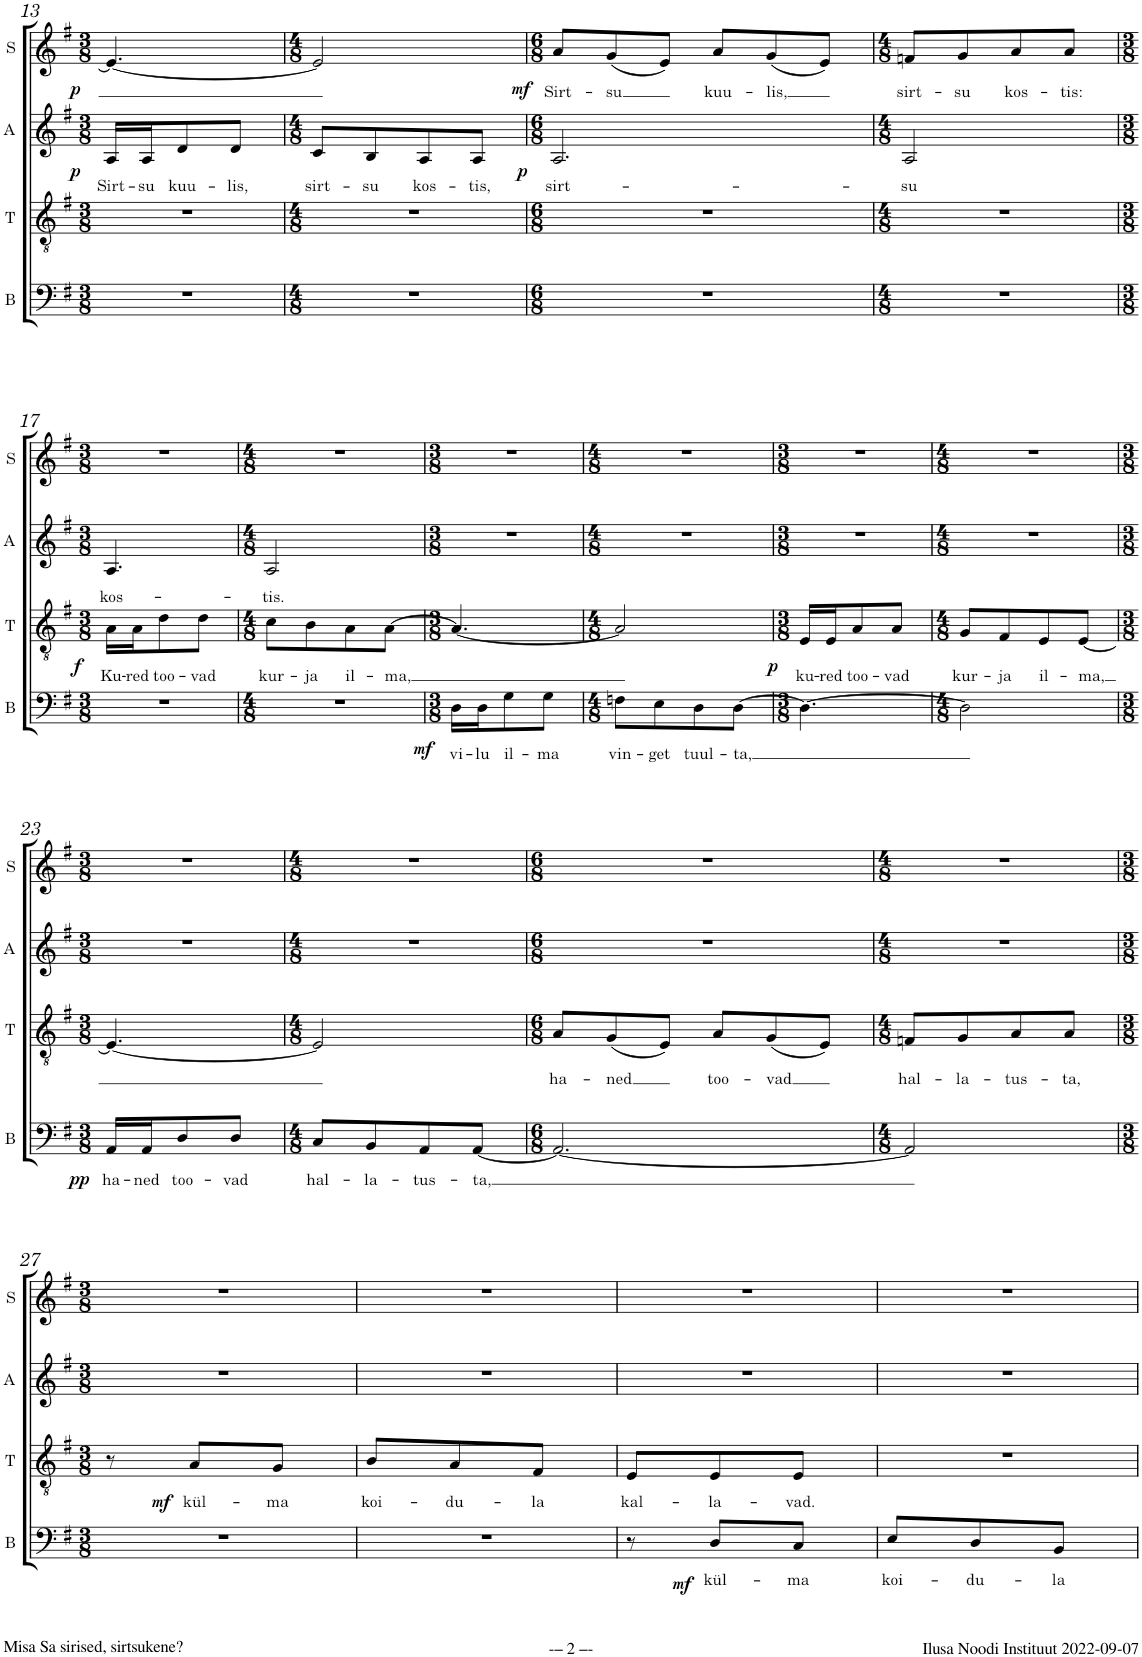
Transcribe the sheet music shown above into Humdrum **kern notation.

**kern	**text	**dynam	**kern	**text	**dynam	**kern	**text	**dynam	**kern	**text	**dynam
*part4	*part4	*part4	*part3	*part3	*part3	*part2	*part2	*part2	*part1	*part1	*part1
*staff4	*staff4	*staff4	*staff3	*staff3	*staff3	*staff2	*staff2	*staff2	*staff1	*staff1	*staff1
*I"Bass	*	*	*I"Tenor	*	*	*I"Alto	*	*	*I"Soprano	*	*
*I'B	*	*	*I'T	*	*	*I'A	*	*	*I'S	*	*
!!LO:PB:g=z
*clefF4	*	*	*clefGv2	*	*	*clefG2	*	*	*clefG2	*	*
*	*	*	*	*	*	*Trd1c2	*	*	*	*	*
*k[f#]	*	*	*k[f#]	*	*	*k[f#]	*	*	*k[f#]	*	*
*M3/8	*	*	*M3/8	*	*	*M3/8	*	*	*M3/8	*	*
=13	=13	=13	=13	=13	=13	=13	=13	=13	=13	=13	=13
!	!	!	!	!	!	!	!LO:LY:b	!LO:DY:b	!	!	!LO:DY:b
4.r	.	.	4.r	.	.	16A/LL	Sirt-	p	4.e/_	.	p
!	!	!	!	!	!	!	!LO:LY:b	!	!	!	!
.	.	.	.	.	.	16A/J	-su	.	.	.	.
!	!	!	!	!	!	!	!LO:LY:b	!	!	!	!
.	.	.	.	.	.	8d/	kuu-	.	.	.	.
!	!	!	!	!	!	!	!LO:LY:b	!	!	!	!
.	.	.	.	.	.	8d/J	-lis,	.	.	.	.
=14	=14	=14	=14	=14	=14	=14	=14	=14	=14	=14	=14
*M4/8	*	*	*M4/8	*	*	*M4/8	*	*	*M4/8	*	*
!	!	!	!	!	!	!	!LO:LY:b	!	!	!	!
2r	.	.	2r	.	.	8c/L	sirt-	.	2e/]	.	.
!	!	!	!	!	!	!	!LO:LY:b	!	!	!	!
.	.	.	.	.	.	8B/	-su	.	.	.	.
!	!	!	!	!	!	!	!LO:LY:b	!	!	!	!
.	.	.	.	.	.	8A/	kos-	.	.	.	.
!	!	!	!	!	!	!	!LO:LY:b	!	!	!	!
.	.	.	.	.	.	8A/J	-tis,	.	.	.	.
=15	=15	=15	=15	=15	=15	=15	=15	=15	=15	=15	=15
*M6/8	*	*	*M6/8	*	*	*M6/8	*	*	*M6/8	*	*
!	!	!	!	!	!	!	!LO:LY:b	!LO:DY:b	!	!LO:LY:b	!LO:DY:b
2.r	.	.	2.r	.	.	2.A/	sirt-	p	8a/L	Sirt-	mf
!	!	!	!	!	!	!	!	!	!	!LO:LY:b	!
.	.	.	.	.	.	.	.	.	(8g/	-su	.
.	.	.	.	.	.	.	.	.	8e/J)	.	.
!	!	!	!	!	!	!	!	!	!	!LO:LY:b	!
.	.	.	.	.	.	.	.	.	8a/L	kuu-	.
!	!	!	!	!	!	!	!	!	!	!LO:LY:b	!
.	.	.	.	.	.	.	.	.	(8g/	-lis,	.
.	.	.	.	.	.	.	.	.	8e/J)	.	.
=16	=16	=16	=16	=16	=16	=16	=16	=16	=16	=16	=16
*M4/8	*	*	*M4/8	*	*	*M4/8	*	*	*M4/8	*	*
!	!	!	!	!	!	!	!LO:LY:b	!	!	!LO:LY:b	!
2r	.	.	2r	.	.	2A/	-su	.	8fn/L	sirt-	.
!	!	!	!	!	!	!	!	!	!	!LO:LY:b	!
.	.	.	.	.	.	.	.	.	8g/	-su	.
!	!	!	!	!	!	!	!	!	!	!LO:LY:b	!
.	.	.	.	.	.	.	.	.	8a/	kos-	.
!	!	!	!	!	!	!	!	!	!	!LO:LY:b	!
.	.	.	.	.	.	.	.	.	8a/J	-tis:	.
!!LO:LB:g=z
=17	=17	=17	=17	=17	=17	=17	=17	=17	=17	=17	=17
*M3/8	*	*	*M3/8	*	*	*M3/8	*	*	*M3/8	*	*
!	!	!	!	!LO:LY:b	!LO:DY:b	!	!LO:LY:b	!	!	!	!
4.r	.	.	16A\LL	Ku-	f	4.A/	kos-	.	4.r	.	.
!	!	!	!	!LO:LY:b	!	!	!	!	!	!	!
.	.	.	16A\J	-red	.	.	.	.	.	.	.
!	!	!	!	!LO:LY:b	!	!	!	!	!	!	!
.	.	.	8d\	too-	.	.	.	.	.	.	.
!	!	!	!	!LO:LY:b	!	!	!	!	!	!	!
.	.	.	8d\J	-vad	.	.	.	.	.	.	.
=18	=18	=18	=18	=18	=18	=18	=18	=18	=18	=18	=18
*M4/8	*	*	*M4/8	*	*	*M4/8	*	*	*M4/8	*	*
!	!	!	!	!LO:LY:b	!	!	!LO:LY:b	!	!	!	!
2r	.	.	8c\L	kur-	.	2A/	-tis.	.	2r	.	.
!	!	!	!	!LO:LY:b	!	!	!	!	!	!	!
.	.	.	8B\	-ja	.	.	.	.	.	.	.
!	!	!	!	!LO:LY:b	!	!	!	!	!	!	!
.	.	.	8A\	il-	.	.	.	.	.	.	.
!	!	!	!	!LO:LY:b	!	!	!	!	!	!	!
.	.	.	[8A\J	-ma,	.	.	.	.	.	.	.
=19	=19	=19	=19	=19	=19	=19	=19	=19	=19	=19	=19
*M3/8	*	*	*M3/8	*	*	*M3/8	*	*	*M3/8	*	*
!	!LO:LY:b	!LO:DY:b	!	!	!	!	!	!	!	!	!
16D\LL	vi-	mf	4.A/_	.	.	4.r	.	.	4.r	.	.
!	!LO:LY:b	!	!	!	!	!	!	!	!	!	!
16D\J	-lu	.	.	.	.	.	.	.	.	.	.
!	!LO:LY:b	!	!	!	!	!	!	!	!	!	!
8G\	il-	.	.	.	.	.	.	.	.	.	.
!	!LO:LY:b	!	!	!	!	!	!	!	!	!	!
8G\J	-ma	.	.	.	.	.	.	.	.	.	.
=20	=20	=20	=20	=20	=20	=20	=20	=20	=20	=20	=20
*M4/8	*	*	*M4/8	*	*	*M4/8	*	*	*M4/8	*	*
!	!LO:LY:b	!	!	!	!	!	!	!	!	!	!
8Fn\L	vin-	.	2A/]	.	.	2r	.	.	2r	.	.
!	!LO:LY:b	!	!	!	!	!	!	!	!	!	!
8E\	-get	.	.	.	.	.	.	.	.	.	.
!	!LO:LY:b	!	!	!	!	!	!	!	!	!	!
8D\	tuul-	.	.	.	.	.	.	.	.	.	.
!	!LO:LY:b	!	!	!	!	!	!	!	!	!	!
[8D\J	-ta,	.	.	.	.	.	.	.	.	.	.
=21	=21	=21	=21	=21	=21	=21	=21	=21	=21	=21	=21
*M3/8	*	*	*M3/8	*	*	*M3/8	*	*	*M3/8	*	*
!	!	!	!	!LO:LY:b	!LO:DY:b	!	!	!	!	!	!
4.D\_	.	.	16E/LL	ku-	p	4.r	.	.	4.r	.	.
!	!	!	!	!LO:LY:b	!	!	!	!	!	!	!
.	.	.	16E/J	-red	.	.	.	.	.	.	.
!	!	!	!	!LO:LY:b	!	!	!	!	!	!	!
.	.	.	8A/	too-	.	.	.	.	.	.	.
!	!	!	!	!LO:LY:b	!	!	!	!	!	!	!
.	.	.	8A/J	-vad	.	.	.	.	.	.	.
=22	=22	=22	=22	=22	=22	=22	=22	=22	=22	=22	=22
*M4/8	*	*	*M4/8	*	*	*M4/8	*	*	*M4/8	*	*
!	!	!	!	!LO:LY:b	!	!	!	!	!	!	!
2D\]	.	.	8G/L	kur-	.	2r	.	.	2r	.	.
!	!	!	!	!LO:LY:b	!	!	!	!	!	!	!
.	.	.	8F#/	-ja	.	.	.	.	.	.	.
!	!	!	!	!LO:LY:b	!	!	!	!	!	!	!
.	.	.	8E/	il-	.	.	.	.	.	.	.
!	!	!	!	!LO:LY:b	!	!	!	!	!	!	!
.	.	.	[8E/J	-ma,	.	.	.	.	.	.	.
!!LO:LB:g=z
=23	=23	=23	=23	=23	=23	=23	=23	=23	=23	=23	=23
*M3/8	*	*	*M3/8	*	*	*M3/8	*	*	*M3/8	*	*
!	!LO:LY:b	!LO:DY:b	!	!	!	!	!	!	!	!	!
16AA/LL	ha-	pp	4.E/_	.	.	4.r	.	.	4.r	.	.
!	!LO:LY:b	!	!	!	!	!	!	!	!	!	!
16AA/J	-ned	.	.	.	.	.	.	.	.	.	.
!	!LO:LY:b	!	!	!	!	!	!	!	!	!	!
8D/	too-	.	.	.	.	.	.	.	.	.	.
!	!LO:LY:b	!	!	!	!	!	!	!	!	!	!
8D/J	-vad	.	.	.	.	.	.	.	.	.	.
=24	=24	=24	=24	=24	=24	=24	=24	=24	=24	=24	=24
*M4/8	*	*	*M4/8	*	*	*M4/8	*	*	*M4/8	*	*
!	!LO:LY:b	!	!	!	!	!	!	!	!	!	!
8C/L	hal-	.	2E/]	.	.	2r	.	.	2r	.	.
!	!LO:LY:b	!	!	!	!	!	!	!	!	!	!
8BB/	-la-	.	.	.	.	.	.	.	.	.	.
!	!LO:LY:b	!	!	!	!	!	!	!	!	!	!
8AA/	-tus-	.	.	.	.	.	.	.	.	.	.
!	!LO:LY:b	!	!	!	!	!	!	!	!	!	!
[8AA/J	-ta,	.	.	.	.	.	.	.	.	.	.
=25	=25	=25	=25	=25	=25	=25	=25	=25	=25	=25	=25
*M6/8	*	*	*M6/8	*	*	*M6/8	*	*	*M6/8	*	*
!	!	!	!	!LO:LY:b	!	!	!	!	!	!	!
2.AA/_	.	.	8A/L	ha-	.	2.r	.	.	2.r	.	.
!	!	!	!	!LO:LY:b	!	!	!	!	!	!	!
.	.	.	(8G/	-ned	.	.	.	.	.	.	.
.	.	.	8E/J)	.	.	.	.	.	.	.	.
!	!	!	!	!LO:LY:b	!	!	!	!	!	!	!
.	.	.	8A/L	too-	.	.	.	.	.	.	.
!	!	!	!	!LO:LY:b	!	!	!	!	!	!	!
.	.	.	(8G/	-vad	.	.	.	.	.	.	.
.	.	.	8E/J)	.	.	.	.	.	.	.	.
=26	=26	=26	=26	=26	=26	=26	=26	=26	=26	=26	=26
*M4/8	*	*	*M4/8	*	*	*M4/8	*	*	*M4/8	*	*
!	!	!	!	!LO:LY:b	!	!	!	!	!	!	!
2AA/]	.	.	8Fn/L	hal-	.	2r	.	.	2r	.	.
!	!	!	!	!LO:LY:b	!	!	!	!	!	!	!
.	.	.	8G/	-la-	.	.	.	.	.	.	.
!	!	!	!	!LO:LY:b	!	!	!	!	!	!	!
.	.	.	8A/	-tus-	.	.	.	.	.	.	.
!	!	!	!	!LO:LY:b	!	!	!	!	!	!	!
.	.	.	8A/J	-ta,	.	.	.	.	.	.	.
!!LO:LB:g=z
=27	=27	=27	=27	=27	=27	=27	=27	=27	=27	=27	=27
*M3/8	*	*	*M3/8	*	*	*M3/8	*	*	*M3/8	*	*
4.r	.	.	8r	.	.	4.r	.	.	4.r	.	.
!	!	!	!	!LO:LY:b	!LO:DY:b	!	!	!	!	!	!
.	.	.	8A/L	kül-	mf	.	.	.	.	.	.
!	!	!	!	!LO:LY:b	!	!	!	!	!	!	!
.	.	.	8G/J	-ma	.	.	.	.	.	.	.
=28	=28	=28	=28	=28	=28	=28	=28	=28	=28	=28	=28
!	!	!	!	!LO:LY:b	!	!	!	!	!	!	!
4.r	.	.	8B/L	koi-	.	4.r	.	.	4.r	.	.
!	!	!	!	!LO:LY:b	!	!	!	!	!	!	!
.	.	.	8A/	-du-	.	.	.	.	.	.	.
!	!	!	!	!LO:LY:b	!	!	!	!	!	!	!
.	.	.	8F#/J	-la	.	.	.	.	.	.	.
=29	=29	=29	=29	=29	=29	=29	=29	=29	=29	=29	=29
!	!	!	!	!LO:LY:b	!	!	!	!	!	!	!
8r	.	.	8E/L	kal-	.	4.r	.	.	4.r	.	.
!	!LO:LY:b	!LO:DY:b	!	!LO:LY:b	!	!	!	!	!	!	!
8D/L	kül-	mf	8E/	-la-	.	.	.	.	.	.	.
!	!LO:LY:b	!	!	!LO:LY:b	!	!	!	!	!	!	!
8C/J	-ma	.	8E/J	-vad.	.	.	.	.	.	.	.
=30	=30	=30	=30	=30	=30	=30	=30	=30	=30	=30	=30
!	!LO:LY:b	!	!	!	!	!	!	!	!	!	!
8E/L	koi-	.	4.r	.	.	4.r	.	.	4.r	.	.
!	!LO:LY:b	!	!	!	!	!	!	!	!	!	!
8D/	-du-	.	.	.	.	.	.	.	.	.	.
!	!LO:LY:b	!	!	!	!	!	!	!	!	!	!
8BB/J	-la	.	.	.	.	.	.	.	.	.	.
=	=	=	=	=	=	=	=	=	=	=	=
*-	*-	*-	*-	*-	*-	*-	*-	*-	*-	*-	*-
